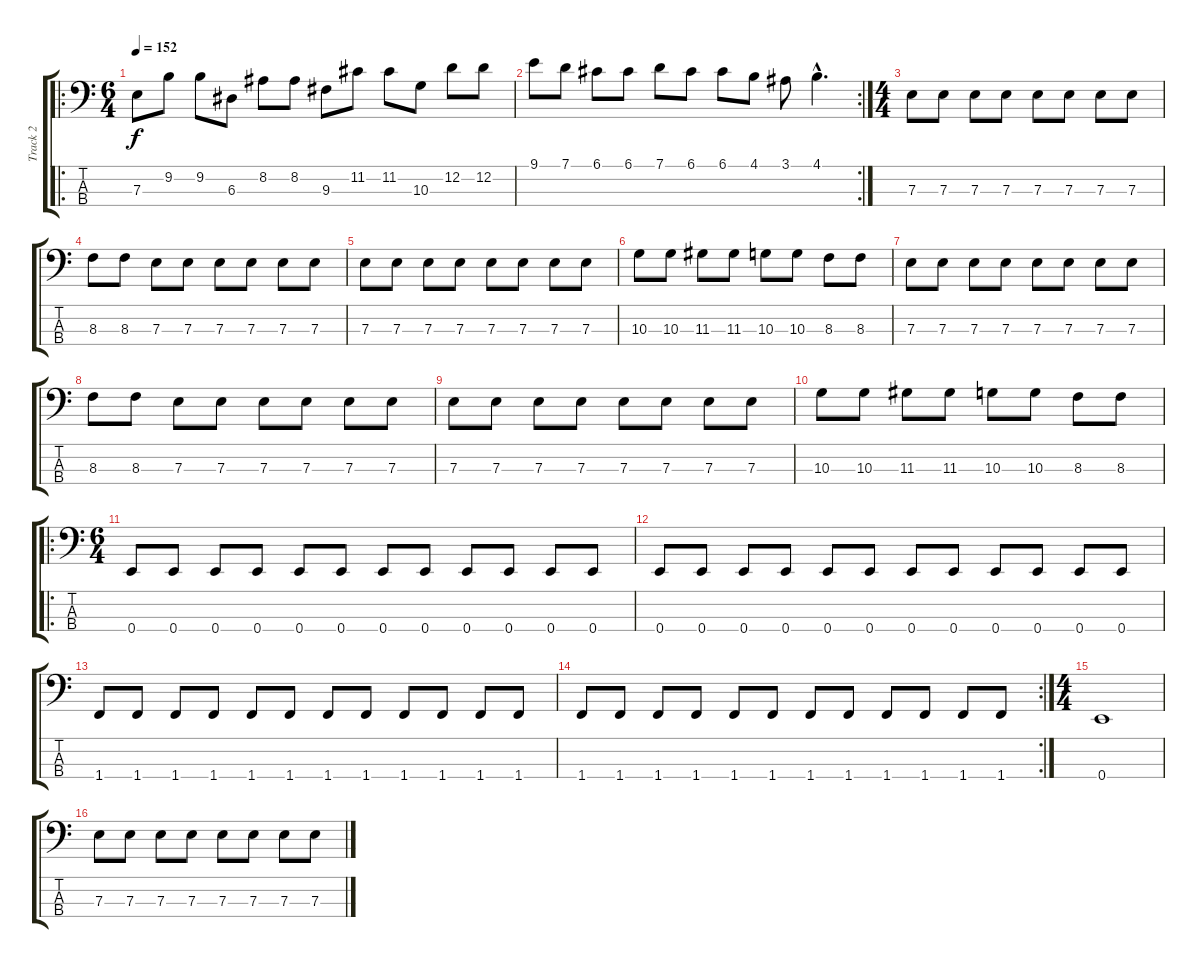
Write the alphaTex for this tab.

\track ("Track 2" "Track 2") {instrument electricbassfinger}
\staff {score tabs}
\tuning (G2 D2 A1 E1) {hide}
\ro
\ts (6 4)
\tempo 152
\clef f4
\ks c
7.3.8{dy f} 9.2.8 9.2.8 6.3.8 8.2.8 8.2.8 9.3.8 11.2.8 11.2.8 10.3.8 12.2.8 12.2.8 |
\rc 2
9.1.8 7.1.8 6.1.8 6.1.8 7.1.8 6.1.8 6.1.8 4.1.8 3.1.8 4.1{hac}.4{d} |
\ts (4 4)
7.3.8 7.3.8 7.3.8 7.3.8 7.3.8 7.3.8 7.3.8 7.3.8 |
8.3.8 8.3.8 7.3.8 7.3.8 7.3.8 7.3.8 7.3.8 7.3.8 |
7.3.8 7.3.8 7.3.8 7.3.8 7.3.8 7.3.8 7.3.8 7.3.8 |
10.3.8 10.3.8 11.3.8 11.3.8 10.3.8 10.3.8 8.3.8 8.3.8 |
7.3.8 7.3.8 7.3.8 7.3.8 7.3.8 7.3.8 7.3.8 7.3.8 |
8.3.8 8.3.8 7.3.8 7.3.8 7.3.8 7.3.8 7.3.8 7.3.8 |
7.3.8 7.3.8 7.3.8 7.3.8 7.3.8 7.3.8 7.3.8 7.3.8 |
10.3.8 10.3.8 11.3.8 11.3.8 10.3.8 10.3.8 8.3.8 8.3.8 |
\ro
\ts (6 4)
0.4.8 0.4.8 0.4.8 0.4.8 0.4.8 0.4.8 0.4.8 0.4.8 0.4.8 0.4.8 0.4.8 0.4.8 |
0.4.8 0.4.8 0.4.8 0.4.8 0.4.8 0.4.8 0.4.8 0.4.8 0.4.8 0.4.8 0.4.8 0.4.8 |
1.4.8 1.4.8 1.4.8 1.4.8 1.4.8 1.4.8 1.4.8 1.4.8 1.4.8 1.4.8 1.4.8 1.4.8 |
\rc 2
1.4.8 1.4.8 1.4.8 1.4.8 1.4.8 1.4.8 1.4.8 1.4.8 1.4.8 1.4.8 1.4.8 1.4.8 |
\ts (4 4)
0.4.1 |
7.3.8 7.3.8 7.3.8 7.3.8 7.3.8 7.3.8 7.3.8 7.3.8
